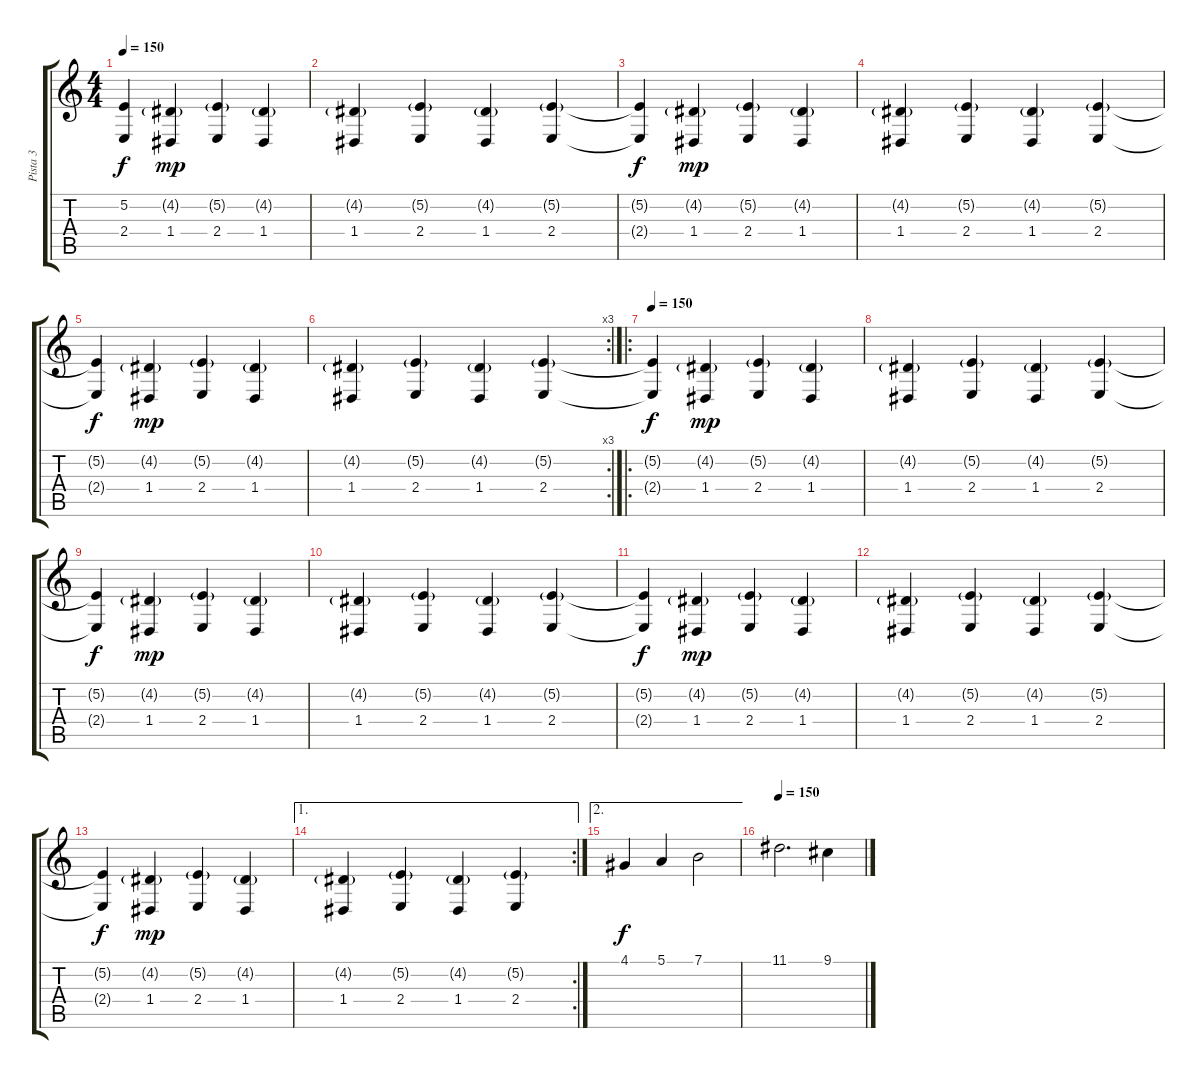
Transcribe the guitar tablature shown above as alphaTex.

\track ("Pista 3" "Pista 3") {instrument pad8sweep}
\staff {score tabs}
\tuning (E4 B3 G3 D3 A2 E2) {hide}
\ts (4 4)
\tempo 150
\clef g2
\ks c
(5.2{t} 2.4{t}).4{dy f} (4.2{g} 1.4).4{dy mp} (5.2{g} 2.4).4 (4.2{g} 1.4).4 |
(4.2{g} 1.4).4 (5.2{g} 2.4).4 (4.2{g} 1.4).4 (5.2{g} 2.4).4 |
(5.2{t} 2.4{t}).4{dy f} (4.2{g} 1.4).4{dy mp} (5.2{g} 2.4).4 (4.2{g} 1.4).4 |
(4.2{g} 1.4).4 (5.2{g} 2.4).4 (4.2{g} 1.4).4 (5.2{g} 2.4).4 |
(5.2{t} 2.4{t}).4{dy f} (4.2{g} 1.4).4{dy mp} (5.2{g} 2.4).4 (4.2{g} 1.4).4 |
\rc 3
(4.2{g} 1.4).4 (5.2{g} 2.4).4 (4.2{g} 1.4).4 (5.2{g} 2.4).4 |
\ro
\tempo 150
(5.2{t} 2.4{t}).4{dy f} (4.2{g} 1.4).4{dy mp} (5.2{g} 2.4).4 (4.2{g} 1.4).4 |
(4.2{g} 1.4).4 (5.2{g} 2.4).4 (4.2{g} 1.4).4 (5.2{g} 2.4).4 |
(5.2{t} 2.4{t}).4{dy f} (4.2{g} 1.4).4{dy mp} (5.2{g} 2.4).4 (4.2{g} 1.4).4 |
(4.2{g} 1.4).4 (5.2{g} 2.4).4 (4.2{g} 1.4).4 (5.2{g} 2.4).4 |
(5.2{t} 2.4{t}).4{dy f} (4.2{g} 1.4).4{dy mp} (5.2{g} 2.4).4 (4.2{g} 1.4).4 |
(4.2{g} 1.4).4 (5.2{g} 2.4).4 (4.2{g} 1.4).4 (5.2{g} 2.4).4 |
(5.2{t} 2.4{t}).4{dy f} (4.2{g} 1.4).4{dy mp} (5.2{g} 2.4).4 (4.2{g} 1.4).4 |
\ae 1
\rc 2
(4.2{g} 1.4).4 (5.2{g} 2.4).4 (4.2{g} 1.4).4 (5.2{g} 2.4).4 |
\ae 2
4.1.4{dy f volume 13 instrument acousticgrandpiano} 5.1.4 7.1.2 |
\tempo 150
11.1.2{d} 9.1.4
